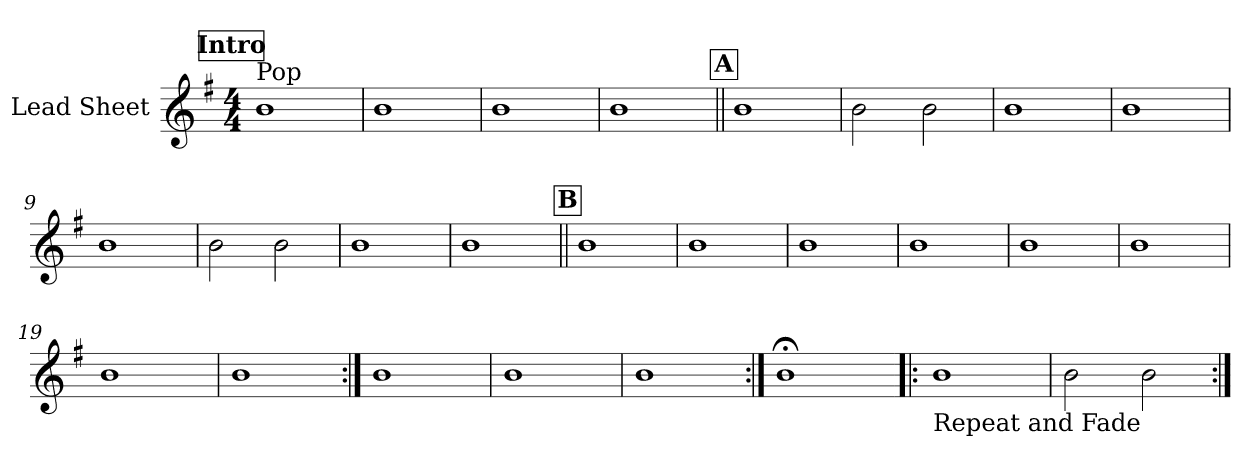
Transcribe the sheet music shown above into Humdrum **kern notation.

**kern
*part1
*staff1
*I"Lead Sheet
*clefG2
*k[f#]
*G:
*M4/4
*MM97
!!LO:REH:place=s1:a:fs=14:t=Intro
=1
!LO:TX:a:t=Pop
1b
=2
1b
=3
1b
=4
1b
!!LO:LB:g=z
!!LO:REH:place=s1:a:fs=14:t=A
=5||
1b
=6
2b\
2b\
=7
1b
=8
1b
!!LO:LB:g=z
=9
1b
=10
2b\
2b\
=11
1b
=12
1b
!!LO:LB:g=z
!!LO:REH:place=s1:a:fs=14:t=B
=13||
1b
=14
1b
=15
1b
=16
1b
!!LO:LB:g=z
=17
1b
=18
1b
=19
1b
=20
1b
!!LO:LB:g=z
=21:|!
1b
=22
1b
=23
1b
!!LO:LB:g=z
=24:|!
1b;<
=25!|:
!LO:TX:b:t=Repeat and Fade
1b
=26
2b\
2b\
=:|!
*-
